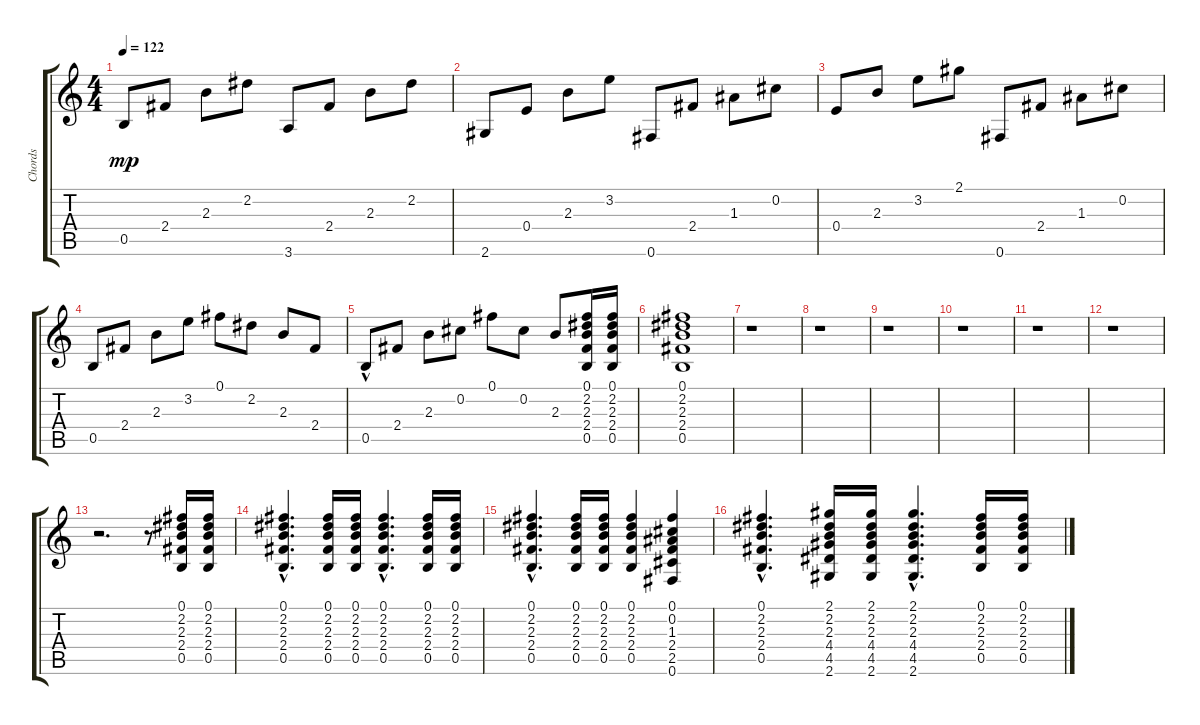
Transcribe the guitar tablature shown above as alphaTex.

\track ("Chords" "Chords") {instrument acousticguitarsteel}
\staff {score tabs}
\tuning (Gb4 Db4 A3 E3 B2 Gb2) {hide}
\ts (4 4)
\tempo 122
\clef g2
\ks c
0.5.8{dy mp} 2.4.8 2.3.8 2.2.8 3.6.8 2.4.8 2.3.8 2.2.8 |
2.6.8 0.4.8 2.3.8 3.2.8 0.6.8 2.4.8 1.3.8 0.2.8 |
0.4.8 2.3.8 3.2.8 2.1.8 0.6.8 2.4.8 1.3.8 0.2.8 |
0.5.8 2.4.8 2.3.8 3.2.8 0.1.8 2.2.8 2.3.8 2.4.8 |
0.5{hac}.8 2.4.8 2.3.8 0.2.8 0.1.8 0.2.8 2.3.8 (0.1 2.2 2.3 2.4 0.5).16 (0.1 2.2 2.3 2.4 0.5).16 |
(0.1 2.2 2.3 2.4 0.5).1 |
r.1 |
r.1 |
r.1 |
r.1 |
r.1 |
r.1 |
r.2{d} r.8 (0.1 2.2 2.3 2.4 0.5).16 (0.1 2.2 2.3 2.4 0.5).16 |
(0.1{hac} 2.2{hac} 2.3{hac} 2.4{hac} 0.5{hac}).4{d} (0.1 2.2 2.3 2.4 0.5).16 (0.1 2.2 2.3 2.4 0.5).16 (0.1{hac} 2.2{hac} 2.3{hac} 2.4{hac} 0.5{hac}).4{d} (0.1 2.2 2.3 2.4 0.5).16 (0.1 2.2 2.3 2.4 0.5).16 |
(0.1{hac} 2.2{hac} 2.3{hac} 2.4{hac} 0.5{hac}).4{d} (0.1 2.2 2.3 2.4 0.5).16 (0.1 2.2 2.3 2.4 0.5).16 (0.1 2.2 2.3 2.4 0.5).4 (0.1 0.2 1.3 2.4 2.5 0.6).4 |
(0.1{hac} 2.2{hac} 2.3{hac} 2.4{hac} 0.5{hac}).4{d} (2.1 2.2 2.3 4.4 4.5 2.6).16 (2.1 2.2 2.3 4.4 4.5 2.6).16 (2.1{hac} 2.2{hac} 2.3{hac} 4.4{hac} 4.5{hac} 2.6{hac}).4{d} (0.1 2.2 2.3 2.4 0.5).16 (0.1 2.2 2.3 2.4 0.5).16
